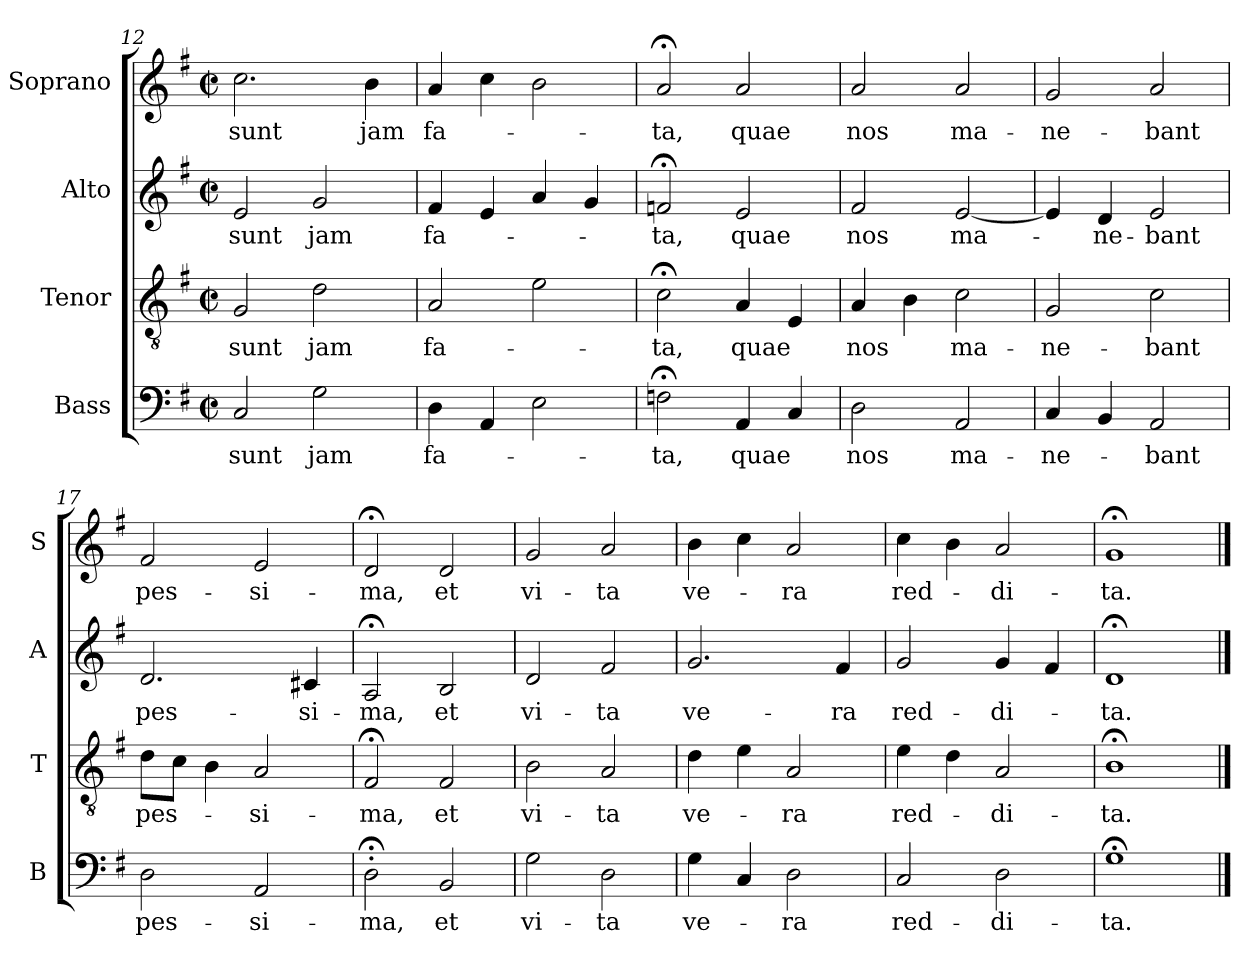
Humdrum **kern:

**kern	**text	**kern	**text	**kern	**text	**kern	**text
*part4	*part4	*part3	*part3	*part2	*part2	*part1	*part1
*staff4	*staff4	*staff3	*staff3	*staff2	*staff2	*staff1	*staff1
*I"Bass	*	*I"Tenor	*	*I"Alto	*	*I"Soprano	*
*I'B	*	*I'T	*	*I'A	*	*I'S	*
!!LO:PB:g=z
*clefF4	*	*clefGv2	*	*clefG2	*	*clefG2	*
*k[f#]	*	*k[f#]	*	*k[f#]	*	*k[f#]	*
*G:	*	*G:	*	*G:	*	*G:	*
*M2/2	*	*M2/2	*	*M2/2	*	*M2/2	*
*met(c|)	*	*met(c|)	*	*met(c|)	*	*met(c|)	*
=12	=12	=12	=12	=12	=12	=12	=12
2C/	sunt	2G/	sunt	2e/	sunt	2.cc\	sunt
2G\	jam	2d\	jam	2g/	jam	.	.
.	.	.	.	.	.	4b\	jam
=13	=13	=13	=13	=13	=13	=13	=13
4D\	fa-	2A/	fa-	4f#/	fa-	4a/	fa-
4AA/	.	.	.	4e/	.	4cc\	.
2E\	.	2e\	.	4a/	.	2b\	.
.	.	.	.	4g/	.	.	.
=14	=14	=14	=14	=14	=14	=14	=14
2Fn;<\	-ta,	2c;<\	-ta,	2fn;</	-ta,	2a;</	-ta,
4AA/	quae	4A/	quae	2e/	quae	2a/	quae
4C/	.	4E/	.	.	.	.	.
=15	=15	=15	=15	=15	=15	=15	=15
2D\	nos	4A/	nos	2f#/	nos	2a/	nos
.	.	4B\	.	.	.	.	.
2AA/	ma-	2c\	ma-	[2e/	ma-	2a/	ma-
=16	=16	=16	=16	=16	=16	=16	=16
4C/	-ne-	2G/	-ne-	4e/]	.	2g/	-ne-
4BB/	.	.	.	4d/	-ne-	.	.
2AA/	-bant	2c\	-bant	2e/	-bant	2a/	-bant
!!LO:LB:g=z
=17	=17	=17	=17	=17	=17	=17	=17
2D\	pes-	8d\L	pes-	2.d/	pes-	2f#/	pes-
.	.	8c\J	.	.	.	.	.
.	.	4B\	.	.	.	.	.
2AA/	-si-	2A/	-si-	.	.	2e/	-si-
.	.	.	.	4c#X/	-si-	.	.
=18	=18	=18	=18	=18	=18	=18	=18
2D;<'>\	-ma,	2F#;</	-ma,	2A;</	-ma,	2d;</	-ma,
2BB/	et	2F#/	et	2B/	et	2d/	et
=19	=19	=19	=19	=19	=19	=19	=19
2G\	vi-	2B\	vi-	2d/	vi-	2g/	vi-
2D\	-ta	2A/	-ta	2f#/	-ta	2a/	-ta
=20	=20	=20	=20	=20	=20	=20	=20
4G\	ve-	4d\	ve-	2.g/	ve-	4b\	ve-
4C/	.	4e\	.	.	.	4cc\	.
2D\	-ra	2A/	-ra	.	.	2a/	-ra
.	.	.	.	4f#/	-ra	.	.
=21	=21	=21	=21	=21	=21	=21	=21
2C/	red-	4e\	red-	2g/	red-	4cc\	red-
.	.	4d\	.	.	.	4b\	.
2D\	-di-	2A/	-di-	4g/	-di-	2a/	-di-
.	.	.	.	4f#/	.	.	.
=22	=22	=22	=22	=22	=22	=22	=22
1G;<	-ta.	1B;<	-ta.	1d;<	-ta.	1g;<	-ta.
==	==	==	==	==	==	==	==
*-	*-	*-	*-	*-	*-	*-	*-
